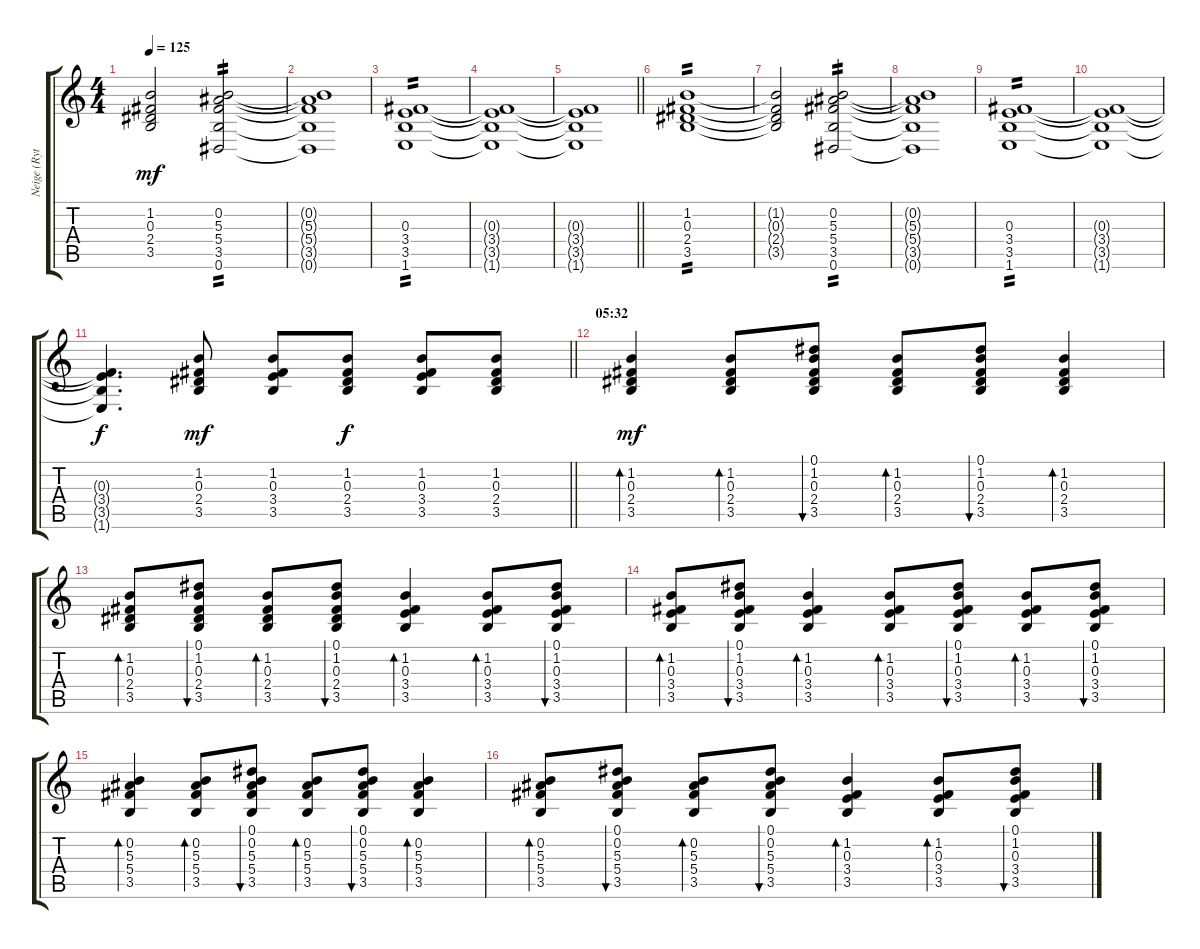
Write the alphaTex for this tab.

\track ("Neige (Rythm)" "Neige (Ryt") {instrument electricguitarjazz}
\staff {score tabs}
\tuning (Eb4 Bb3 Gb3 Db3 Ab2 Eb2) {hide}
\ts (4 4)
\tempo 125
\clef g2
\ks c
(1.2{t} 0.3{t} 2.4{t} 3.5{t}).2{dy mf} (0.2 5.3 5.4 3.5 0.6).2{tp 2} |
(0.2{t} 5.3{t} 5.4{t} 3.5{t} 0.6{t}).1 |
(0.3 3.4 3.5 1.6).1{tp 2} |
(0.3{t} 3.4{t} 3.5{t} 1.6{t}).1 |
\barLineRight lightlight
(0.3{t} 3.4{t} 3.5{t} 1.6{t}).1 |
(1.2 0.3 2.4 3.5).1{tp 2} |
(1.2{t} 0.3{t} 2.4{t} 3.5{t}).2 (0.2 5.3 5.4 3.5 0.6).2{tp 2} |
(0.2{t} 5.3{t} 5.4{t} 3.5{t} 0.6{t}).1 |
(0.3 3.4 3.5 1.6).1{tp 2} |
(0.3{t} 3.4{t} 3.5{t} 1.6{t}).1 |
\barLineRight lightlight
(0.3{t} 3.4{t} 3.5{t} 1.6{t}).4{d dy f} (1.2 0.3 2.4 3.5).8{dy mf} (1.2 0.3 3.4 3.5).8 (1.2 0.3 2.4 3.5).8{dy f} (1.2 0.3 3.4 3.5).8 (1.2 0.3 2.4 3.5).8 |
\section ("" "05:32")
(1.2 0.3 2.4 3.5).4{bd 60 dy mf} (1.2 0.3 2.4 3.5).8{bd 60} (0.1 1.2 0.3 2.4 3.5).8{bu 60} (1.2 0.3 2.4 3.5).8{bd 60} (0.1 1.2 0.3 2.4 3.5).8{bu 60} (1.2 0.3 2.4 3.5).4{bd 60} |
(1.2 0.3 2.4 3.5).8{bd 60} (0.1 1.2 0.3 2.4 3.5).8{bu 60} (1.2 0.3 2.4 3.5).8{bd 60} (0.1 1.2 0.3 2.4 3.5).8{bu 60} (1.2 0.3 3.4 3.5).4{bd 60} (1.2 0.3 3.4 3.5).8{bd 60} (0.1 1.2 0.3 3.4 3.5).8{bu 60} |
(1.2 0.3 3.4 3.5).8{bd 60} (0.1 1.2 0.3 3.4 3.5).8{bu 60} (1.2 0.3 3.4 3.5).4{bd 60} (1.2 0.3 3.4 3.5).8{bd 60} (0.1 1.2 0.3 3.4 3.5).8{bu 60} (1.2 0.3 3.4 3.5).8{bd 60} (0.1 1.2 0.3 3.4 3.5).8{bu 60} |
(0.2 5.3 5.4 3.5).4{bd 60} (0.2 5.3 5.4 3.5).8{bd 60} (0.1 0.2 5.3 5.4 3.5).8{bu 60} (0.2 5.3 5.4 3.5).8{bd 60} (0.1 0.2 5.3 5.4 3.5).8{bu 60} (0.2 5.3 5.4 3.5).4{bd 60} |
(0.2 5.3 5.4 3.5).8{bd 60} (0.1 0.2 5.3 5.4 3.5).8{bu 60} (0.2 5.3 5.4 3.5).8{bd 60} (0.1 0.2 5.3 5.4 3.5).8{bu 60} (1.2 0.3 3.4 3.5).4{bd 60} (1.2 0.3 3.4 3.5).8{bd 60} (0.1 1.2 0.3 3.4 3.5).8{bu 60}
